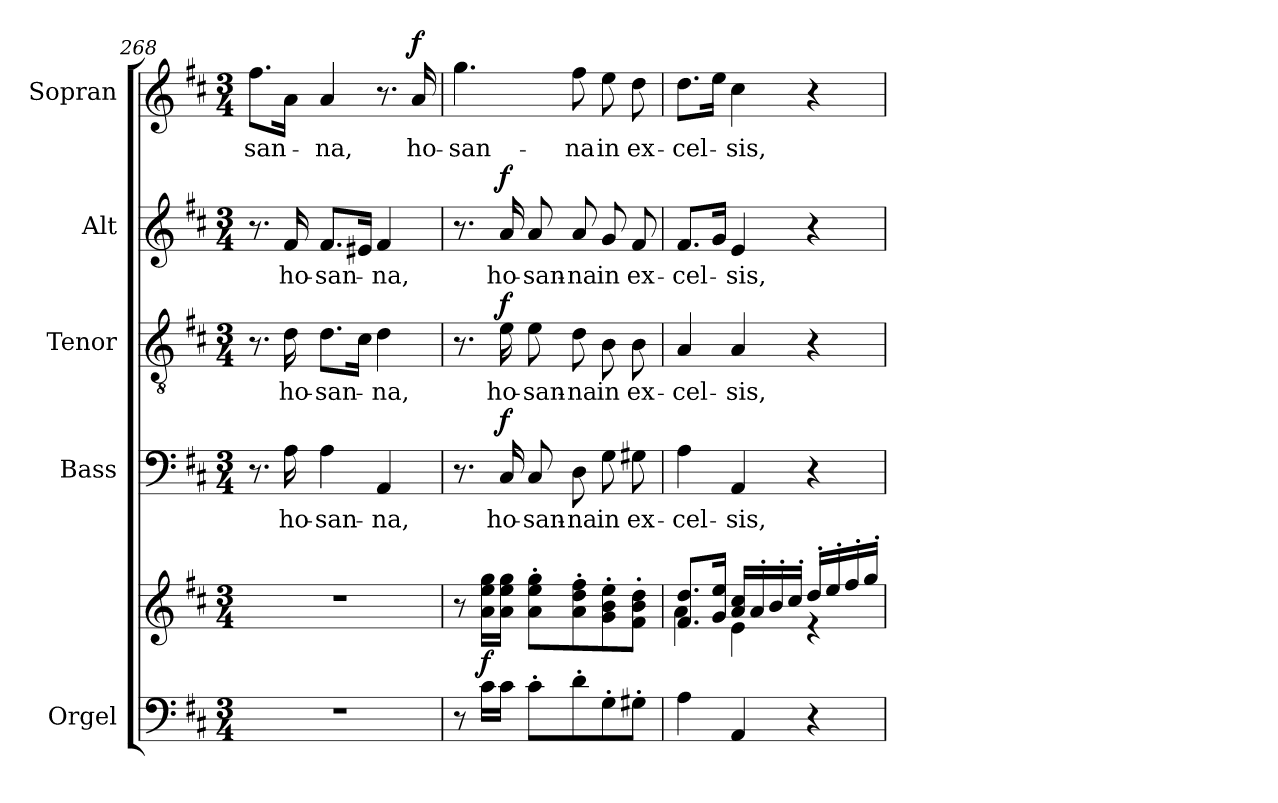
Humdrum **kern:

**kern	**kern	**dynam	**kern	**text	**dynam	**kern	**text	**dynam	**kern	**text	**dynam	**kern	**text	**dynam
*part5	*part5	*part5	*part4	*part4	*part4	*part3	*part3	*part3	*part2	*part2	*part2	*part1	*part1	*part1
*staff6	*staff5	*staff5/6	*staff4	*staff4	*staff4	*staff3	*staff3	*staff3	*staff2	*staff2	*staff2	*staff1	*staff1	*staff1
*I"Orgel	*	*	*I"Bass	*	*	*I"Tenor	*	*	*I"Alt	*	*	*I"Sopran	*	*
*I'Org.	*	*	*I'B.	*	*	*I'T.	*	*	*I'A.	*	*	*I'S.	*	*
*clefF4	*clefG2	*	*clefF4	*	*	*clefGv2	*	*	*clefG2	*	*	*clefG2	*	*
*k[f#c#]	*k[f#c#]	*	*k[f#c#]	*	*	*k[f#c#]	*	*	*k[f#c#]	*	*	*k[f#c#]	*	*
*D:	*D:	*	*D:	*	*	*D:	*	*	*D:	*	*	*D:	*	*
*M3/4	*M3/4	*	*M3/4	*	*	*M3/4	*	*	*M3/4	*	*	*M3/4	*	*
=268	=268	=268	=268	=268	=268	=268	=268	=268	=268	=268	=268	=268	=268	=268
!	!	!	!	!	!	!	!	!	!	!	!	!	!LO:LY:b	!
2.r	2.r	.	8.r	.	.	8.r	.	.	8.r	.	.	8.ff#\L	-san-	.
!	!	!	!	!LO:LY:b	!	!	!LO:LY:b	!	!	!LO:LY:b	!	!	!	!
.	.	.	16A\	ho-	.	16d\	ho-	.	16f#/	ho-	.	16a\Jk	.	.
!	!	!	!	!LO:LY:b	!	!	!LO:LY:b	!	!	!LO:LY:b	!	!	!LO:LY:b	!
.	.	.	4A\	-san-	.	8.d\L	-san-	.	8.f#/L	-san-	.	4a/	-na,	.
.	.	.	.	.	.	16c#\Jk	.	.	16e#X/Jk	.	.	.	.	.
!	!	!	!	!LO:LY:b	!	!	!LO:LY:b	!	!	!LO:LY:b	!	!	!	!
.	.	.	4AA/	-na,	.	4d\	-na,	.	4f#/	-na,	.	8.r	.	.
!	!	!	!	!	!	!	!	!	!	!	!	!	!LO:LY:b	!LO:DY:a
.	.	.	.	.	.	.	.	.	.	.	.	16a/	ho-	f
=269	=269	=269	=269	=269	=269	=269	=269	=269	=269	=269	=269	=269	=269	=269
!	!	!	!	!	!	!	!	!	!	!	!	!	!LO:LY:b	!
8r	8r	.	8.r	.	.	8.r	.	.	8.r	.	.	4.gg\	-san-	.
!	!	!LO:DY:b	!	!	!	!	!	!	!	!	!	!	!	!
16c#\LL	16a\ 16ee\ 16gg\LL	f	.	.	.	.	.	.	.	.	.	.	.	.
!	!	!	!	!LO:LY:b	!LO:DY:a	!	!LO:LY:b	!LO:DY:a	!	!LO:LY:b	!LO:DY:a	!	!	!
16c#\JJ	16a\ 16ee\ 16gg\JJ	.	16C#/	ho-	f	16e\	ho-	f	16a/	ho-	f	.	.	.
!	!	!	!	!LO:LY:b	!	!	!LO:LY:b	!	!	!LO:LY:b	!	!	!	!
8c#'>\L	8a\'> 8ee\'> 8gg\'>L	.	8C#/	-san-	.	8e\	-san-	.	8a/	-san-	.	.	.	.
!	!	!	!	!LO:LY:b	!	!	!LO:LY:b	!	!	!LO:LY:b	!	!	!LO:LY:b	!
8d'>\	8a\'> 8dd\'> 8ff#\'>	.	8D\	-na	.	8d\	-na	.	8a/	-na	.	8ff#\	-na	.
!	!	!	!	!LO:LY:b	!	!	!LO:LY:b	!	!	!LO:LY:b	!	!	!LO:LY:b	!
8G'>\	8g\'> 8b\'> 8ee\'>	.	8G\	in	.	8B\	in	.	8g/	in	.	8ee\	in	.
!	!	!	!	!LO:LY:b	!	!	!LO:LY:b	!	!	!LO:LY:b	!	!	!LO:LY:b	!
8G#X'>\J	8f#\'> 8b\'> 8dd\'>J	.	8G#X\	ex-	.	8B\	ex-	.	8f#/	ex-	.	8dd\	ex-	.
=270	=270	=270	=270	=270	=270	=270	=270	=270	=270	=270	=270	=270	=270	=270
*	*^	*	*	*	*	*	*	*	*	*	*	*	*	*
!	!	!	!	!	!LO:LY:b	!	!	!LO:LY:b	!	!	!LO:LY:b	!	!	!LO:LY:b	!
4A\	8.f#/ 8.dd/L	4a\	.	4A\	-cel-	.	4A/	-cel-	.	8.f#/L	-cel-	.	8.dd\L	-cel-	.
.	16g/ 16ee/Jk	.	.	.	.	.	.	.	.	16g/Jk	.	.	16ee\Jk	.	.
!	!	!	!	!	!LO:LY:b	!	!	!LO:LY:b	!	!	!LO:LY:b	!	!	!LO:LY:b	!
4AA/	16a/ 16cc#/LL	4e\	.	4AA/	-sis,	.	4A/	-sis,	.	4e/	-sis,	.	4cc#\	-sis,	.
.	16a'</	.	.	.	.	.	.	.	.	.	.	.	.	.	.
.	16b'</	.	.	.	.	.	.	.	.	.	.	.	.	.	.
.	16cc#'</JJ	.	.	.	.	.	.	.	.	.	.	.	.	.	.
4r	16dd'</LL	4re	.	4r	.	.	4r	.	.	4r	.	.	4r	.	.
.	16ee'</	.	.	.	.	.	.	.	.	.	.	.	.	.	.
.	16ff#'</	.	.	.	.	.	.	.	.	.	.	.	.	.	.
.	16gg'</JJ	.	.	.	.	.	.	.	.	.	.	.	.	.	.
*	*v	*v	*	*	*	*	*	*	*	*	*	*	*	*	*
=	=	=	=	=	=	=	=	=	=	=	=	=	=	=
*-	*-	*-	*-	*-	*-	*-	*-	*-	*-	*-	*-	*-	*-	*-
